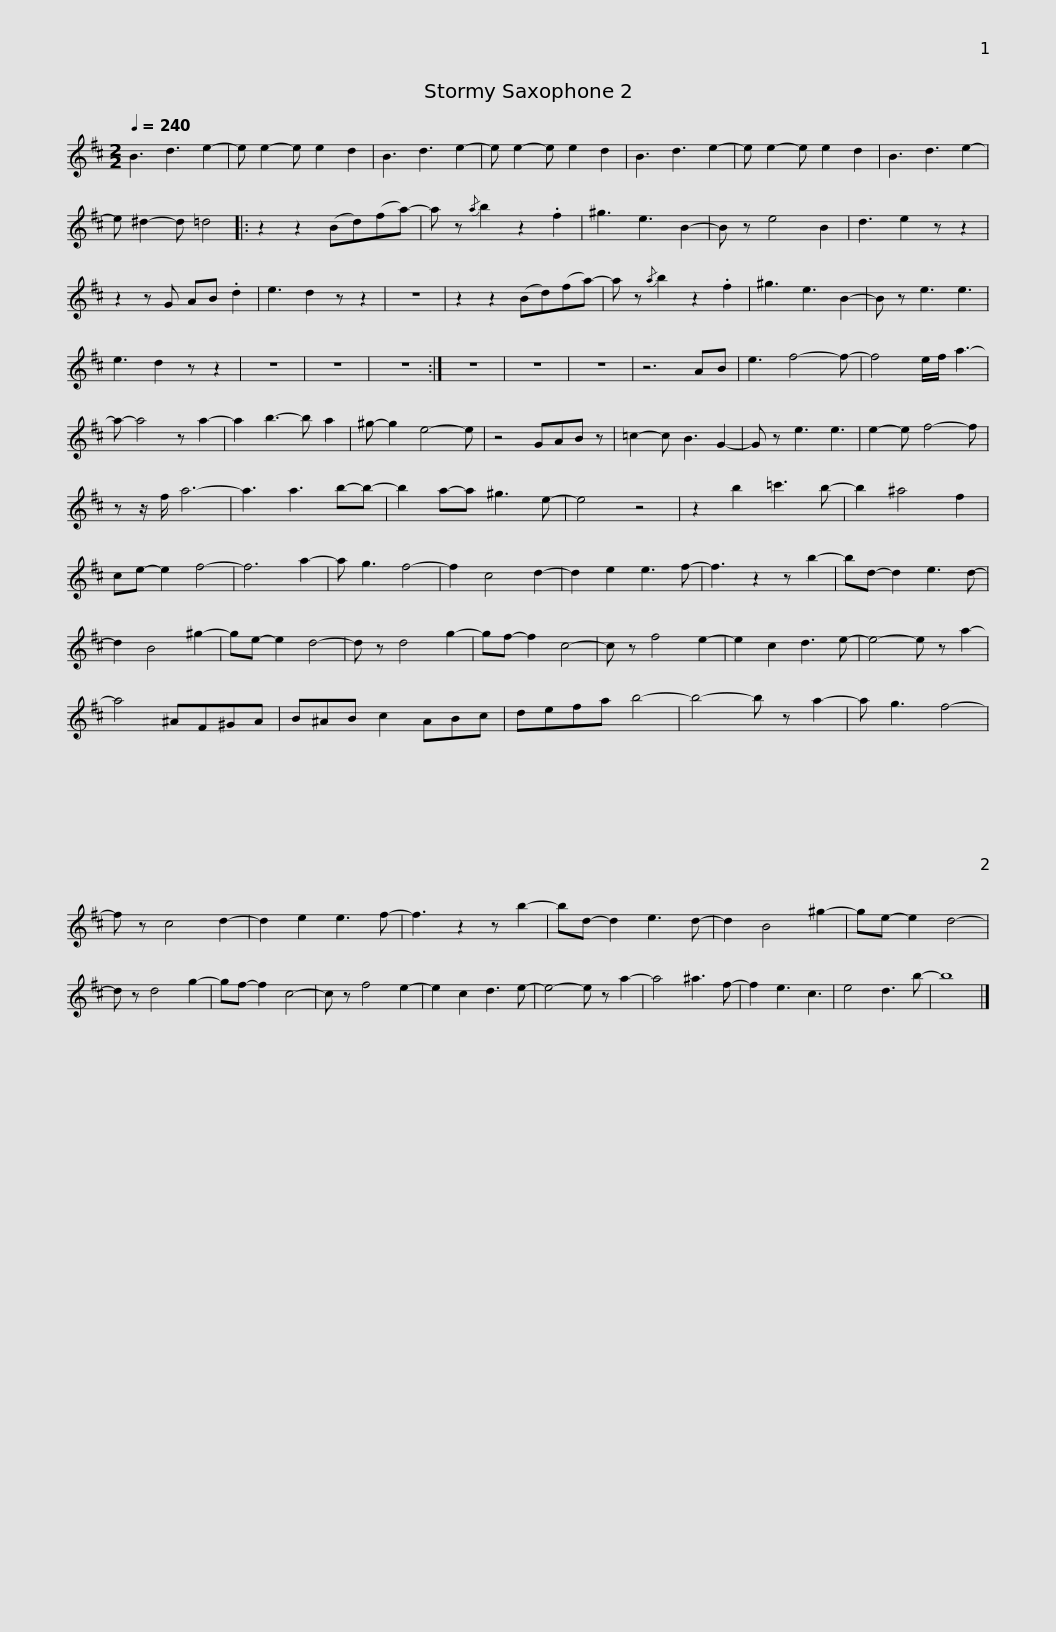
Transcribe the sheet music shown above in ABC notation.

X:1
L:1/8
Q:1/4=240
M:2/2
I:linebreak $
K:none
V:1 treble transpose=-14
V:1
[K:D] B3 d3 e2- | e e2- e e2 d2 | B3 d3 e2- | e e2- e e2 d2 | B3 d3 e2- | %5
 e e2- e e2 d2 | B3 d3 e2- | e ^d2- d =d4 |: z2 z2 (Bd)(fa-) |$ a z{/a} b2 z2 .f2 | %10
 ^g3 e3 B2- | B z e4 B2 | d3 e2 z z2 | z2 z G AB .d2 | e3 d2 z z2 | %15
 z8 | z2 z2 (Bd)(fa-) |$ a z{/a} b2 z2 .f2 | ^g3 e3 B2- | B z e3 e3 | %20
 e3 d2 z z2 | z8 | z8 | z8 :| z8 | %25
 z8 | z8 | z6 AB | e3 f4- f- |$ f4 e/f/ a3- | %30
 a- a4 z a2- | a2 b3- b a2 | ^g- g2 e4- e | z4 GAB z | =c2- c B3 G2- | %35
 G z e3 e3 | e2- e f4- f | z z/ f/ a6- |$ a3 a3 b-b- | b2 a-a ^g3 e- | %40
 e4 z4 | z2 b2 =c'3 b- | b2 ^a4 f2 | ce- e2 f4- | f6 a2- | %45
 a g3 f4- | f2 c4 d2- |$ d2 e2 e3 f- | f3 z2 z b2- | bd- d2 e3 d- | %50
 d2 B4 ^g2- | ge- e2 d4- | d z d4 g2- | gf- f2 c4- | c z f4 e2- | %55
 e2 c2 d3 e- | e4- e z a2- |$ a4 ^AF^GA | B^AB c2 ABc | defa b4- | %60
 b4- b z a2- | a g3 f4- | f z c4 d2- | d2 e2 e3 f- | f3 z2 z b2- |$ %65
 bd- d2 e3 d- | d2 B4 ^g2- | ge- e2 d4- | d z d4 g2- | gf- f2 c4- | %70
 c z f4 e2- | e2 c2 d3 e- | e4- e z a2- | a4 ^a3 f- | f2 e3 c3 |$ %75
 e4 d3 b- | b8 |] %77
